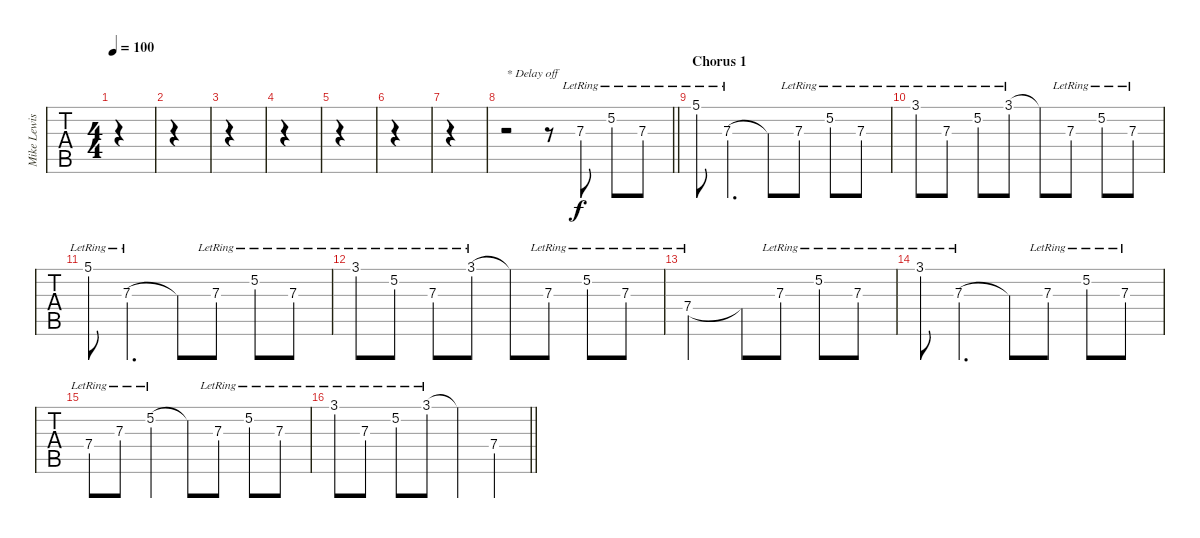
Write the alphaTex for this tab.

\track ("Mike Lewis | Rhy." "Mike Lewis") {instrument electricguitarclean}
\staff {tabs}
\tuning (E4 B3 G3 D3 A2 D2) {hide}
\ts (4 4)
\tempo 100
\clef g2
\ks c
|
|
|
|
|
|
|
\barLineRight lightlight
r.2{txt "* Delay off"} r.8 7.3{lr}.8{dy f} 5.2{lr}.8 7.3{lr}.8 |
\section ("" "Chorus 1")
5.1{lr}.8 7.3{lr}.4{d} 7.3{t}.8 7.3{lr}.8 5.2{lr}.8 7.3{lr}.8 |
3.1{lr}.8 7.3{lr}.8 5.2{lr}.8 3.1{lr}.8 3.1{t}.8 7.3{lr}.8 5.2{lr}.8 7.3{lr}.8 |
5.1{lr}.8 7.3{lr}.4{d} 7.3{t}.8 7.3{lr}.8 5.2{lr}.8 7.3{lr}.8 |
3.1{lr}.8 5.2{lr}.8 7.3{lr}.8 3.1{lr}.8 3.1{t}.8 7.3{lr}.8 5.2{lr}.8 7.3{lr}.8 |
7.4{lr}.2 7.4{t}.8 7.3{lr}.8 5.2{lr}.8 7.3{lr}.8 |
3.1{lr}.8 7.3{lr}.4{d} 7.3{t}.8 7.3{lr}.8 5.2{lr}.8 7.3{lr}.8 |
7.4{lr}.8 7.3{lr}.8 5.2{lr}.4 5.2{t}.8 7.3{lr}.8 5.2{lr}.8 7.3{lr}.8 |
\barLineRight lightlight
3.1{lr}.8 7.3{lr}.8 5.2{lr}.8 3.1{lr}.8 3.1{t}.4 7.4.4
